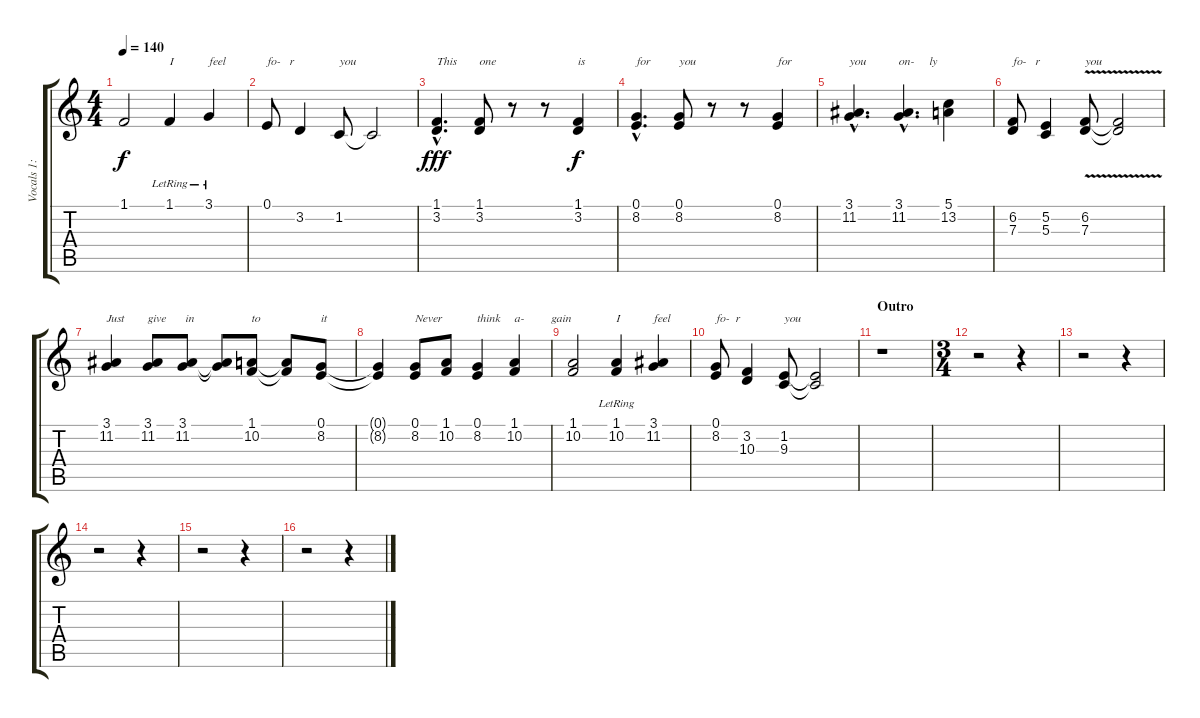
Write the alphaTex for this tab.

\track ("Vocals 1: Tarja" "Vocals 1: ") {instrument lead6voice}
\staff {score tabs}
\tuning (E4 B3 G3 D3 A2 E2) {hide}
\ts (4 4)
\tempo 140
\clef g2
\ks c
1.1.2{dy f} 1.1{lr}.4{txt "I"} 3.1{lr}.4{txt "feel"} |
0.1.8{txt "fo-   r"} 3.2.4 1.2.8{txt "you"} 1.2{t}.2 |
(1.1{hac} 3.2{hac}).4{d txt "This" dy fff volume 16} (1.1 3.2).8{txt "one"} r.8 r.8 (1.1 3.2).4{txt "is" dy f} |
(0.1{hac} 8.2{hac}).4{d txt "for"} (0.1 8.2).8{txt "you"} r.8 r.8 (0.1 8.2).4{txt "for"} |
(3.1{hac} 11.2{hac}).4{d txt "you"} (3.1{hac} 11.2{hac}).4{d txt "on-     ly"} (5.1 13.2).4 |
(6.2 7.3).8{txt "fo-   r"} (5.2 5.3).4 (6.2{v} 7.3).8{txt "you"} (6.2{t} 7.3{t}).2 |
(3.1 11.2).4{txt "Just"} (3.1 11.2).8{txt "give"} (3.1 11.2).8{txt " in"} (3.1{t} 11.2{t}).8 (1.1 10.2).8{txt "to"} (1.1{t} 10.2{t}).8 (0.1 8.2).8{txt "it"} |
(0.1{t} 8.2{t}).4 (0.1 8.2).8{txt "Never"} (1.1 10.2).8 (0.1 8.2).4{txt "think"} (1.1 10.2).4{txt "a-         gain"} |
(1.1 10.2).2 (1.1{lr} 10.2).4{txt "I"} (3.1 11.2).4{txt "feel"} |
(0.1 8.2).8{txt "fo-  r"} (3.2 10.3).4 (1.2 9.3).8{txt "you"} (1.2{t} 9.3{t}).2 |
\section ("" "Outro")
r.1 |
\ts (3 4)
r.2 r.4 |
r.2 r.4 |
r.2 r.4 |
r.2 r.4 |
r.2 r.4
